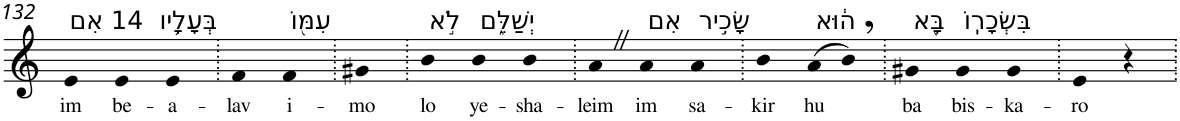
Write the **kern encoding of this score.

**kern	**text
*part1	*part1
*staff1	*staff1
*I"Piano	*
*I'Pno	*
!!LO:PB:g=z
*clefG2	*
*k[]	*
=132	=132
!LO:TX:a:t=14 אִם	!
!	!LO:LY:b
4e	im
!LO:TX:a:t=בְּעָלָ֥יו	!
!	!LO:LY:b
4e	be-
!	!LO:LY:b
4e	-a-
=133.	=133.
!	!LO:LY:b
4f	-lav
!LO:TX:a:t=עִמּ֖וֹ	!
!	!LO:LY:b
4f	i-
=134.	=134.
!	!LO:LY:b
4g#X	-mo
=135.	=135.
!LO:TX:a:t=לֹ֣א	!
!	!LO:LY:b
4b	lo
!LO:TX:a:t=יְשַׁלֵּ֑ם	!
!	!LO:LY:b
4b	ye-
!	!LO:LY:b
4b	-sha-
=136.	=136.
!	!LO:LY:b
4aZ	-leim
!LO:TX:a:t=אִם	!
!	!LO:LY:b
4a	im
!LO:TX:a:t=שָׂכִ֣יר	!
!	!LO:LY:b
4a	sa-
=137.	=137.
!	!LO:LY:b
4b	-kir
!LO:TX:a:t=ה֔וּא	!
!	!LO:LY:b
(>8a	hu
8b,)	.
=138.	=138.
!LO:TX:a:t=בָּ֖א	!
!	!LO:LY:b
4g#X	ba
!LO:TX:a:t=בִּשְׂכָרֽוֹ	!
!	!LO:LY:b
4g#	bis-
!	!LO:LY:b
4g#	-ka-
=139.	=139.
!	!LO:LY:b
4e	-ro
4r	.
=.	=.
*-	*-
